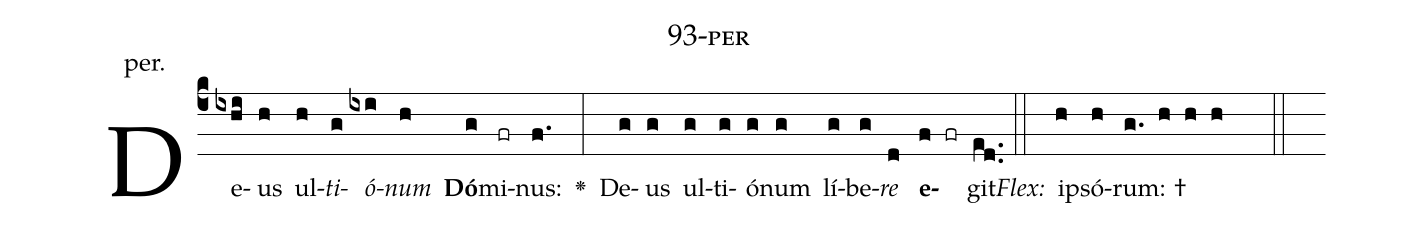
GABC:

name: 93-per;
annotation: per.;
%%
(c4)De(ixhi)us(h) ul(h)<i>ti</i>(g)<i>ó</i>(ixi)<i>num</i>(h) <b>Dó</b>(g)mi(fr)nus:(f.) <v>\greheightstar</v>(:) De(g)us(g) ul(g)ti(g)ó(g)num(g) lí(g)be(g)<i>re</i>(d) <b>e</b>(f fr)git.(ed..) (::)
<i>Flex:</i>()  ip(h)só(h)rum: †(g. h h h  ::)

%E(g) u(g) o(g) u(d) a(f) e.(ed..) (::)
